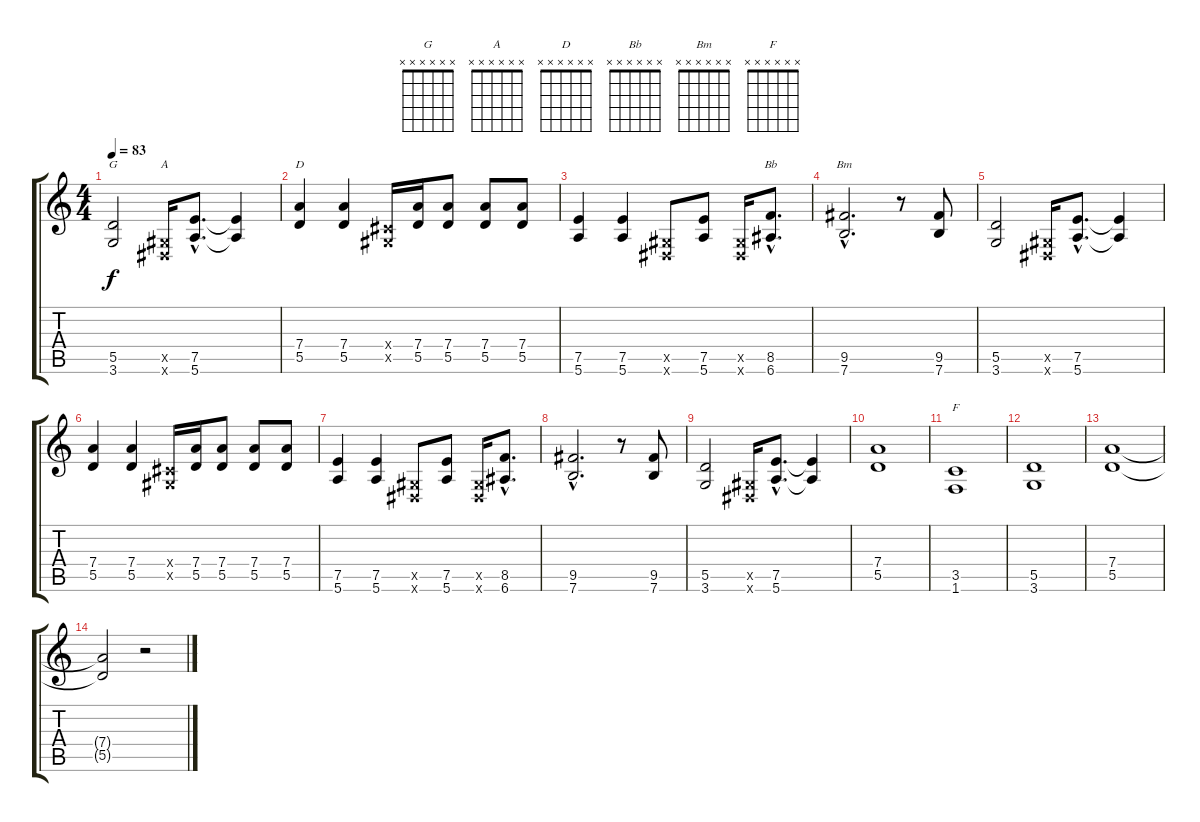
\track "" {instrument distortionguitar}
\staff {score tabs}
\tuning (E4 B3 G3 D3 A2 E2) {hide}
\chord ("G" x x x x x x) {firstfret 0}
\chord ("A" x x x x x x) {firstfret 0}
\chord ("D" x x x x x x) {firstfret 0}
\chord ("Bb" x x x x x x) {firstfret 0}
\chord ("Bm" x x x x x x) {firstfret 0}
\chord ("F" x x x x x x) {firstfret 0}
\ts (4 4)
\tempo 83
\clef g2
\ks c
(5.5 3.6).2{ch "G" dy f} (-1.5{x} -1.6{x}).16{ch "A"} (7.5{hac} 5.6{hac}).8{d} (7.5{t} 5.6{t}).4 |
(7.4 5.5).4{ch "D"} (7.4 5.5).4 (-1.4{x} -1.5{x}).16 (7.4 5.5).16 (7.4 5.5).8 (7.4 5.5).8 (7.4 5.5).8 |
(7.5 5.6).4 (7.5 5.6).4 (-1.5{x} -1.6{x}).8 (7.5 5.6).8 (-1.5{x} -1.6{x}).16 (8.5{hac} 6.6{hac}).8{d ch "Bb"} |
(9.5{hac} 7.6{hac}).2{d ch "Bm"} r.8 (9.5 7.6).8 |
(5.5 3.6).2 (-1.5{x} -1.6{x}).16 (7.5{hac} 5.6{hac}).8{d} (7.5{t} 5.6{t}).4 |
(7.4 5.5).4 (7.4 5.5).4 (-1.4{x} -1.5{x}).16 (7.4 5.5).16 (7.4 5.5).8 (7.4 5.5).8 (7.4 5.5).8 |
(7.5 5.6).4 (7.5 5.6).4 (-1.5{x} -1.6{x}).8 (7.5 5.6).8 (-1.5{x} -1.6{x}).16 (8.5{hac} 6.6{hac}).8{d} |
(9.5{hac} 7.6{hac}).2{d} r.8 (9.5 7.6).8 |
(5.5 3.6).2 (-1.5{x} -1.6{x}).16 (7.5{hac} 5.6{hac}).8{d} (7.5{t} 5.6{t}).4 |
(7.4 5.5).1 |
(3.5 1.6).1{ch "F"} |
(5.5 3.6).1 |
(7.4 5.5).1 |
(7.4{t} 5.5{t}).2 r.2
